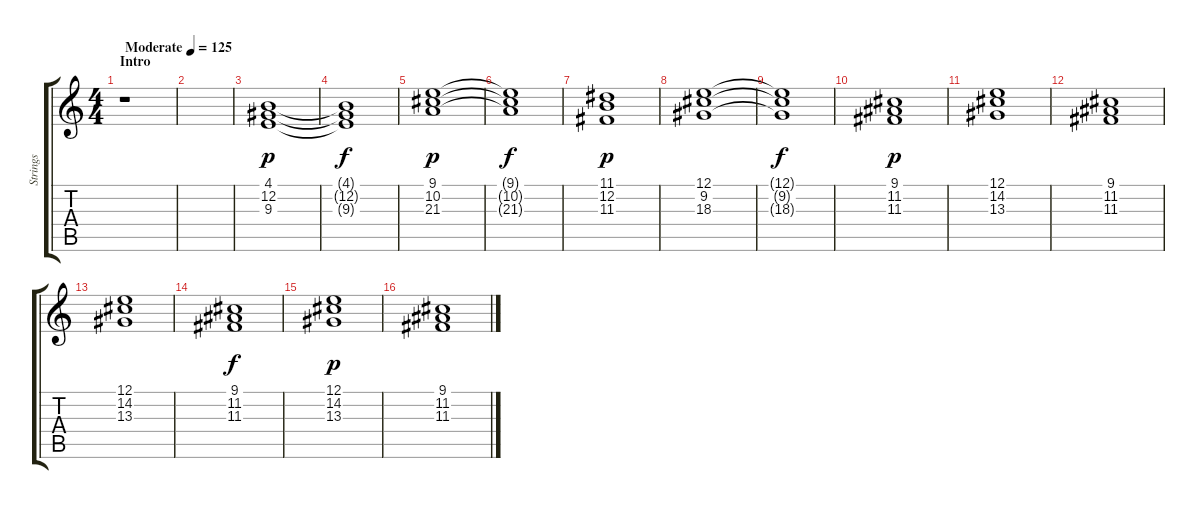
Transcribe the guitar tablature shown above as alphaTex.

\track ("Strings" "Strings") {instrument stringensemble1}
\staff {score tabs}
\tuning (E4 B3 G3 D3 A2 E2) {hide}
\ts (4 4)
\section ("" "Intro")
\tempo (125 "Moderate")
\tempo 100
\tempo (125 "Moderate")
\clef g2
\ks c
r.1{dy p instrument stringensemble1} |
|
(4.1 12.2 9.3).1 |
(4.1{t} 12.2{t} 9.3{t}).1{dy f} |
(9.1 10.2 21.3).1{dy p} |
(9.1{t} 10.2{t} 21.3{t}).1{dy f} |
(11.1 12.2 11.3).1{dy p} |
(12.1 9.2 18.3).1 |
(12.1{t} 9.2{t} 18.3{t}).1{dy f} |
(9.1 11.2 11.3).1{dy p} |
(12.1 14.2 13.3).1 |
(9.1 11.2 11.3).1 |
(12.1 14.2 13.3).1 |
(9.1 11.2 11.3).1{dy f} |
(12.1 14.2 13.3).1{dy p} |
(9.1 11.2 11.3).1
